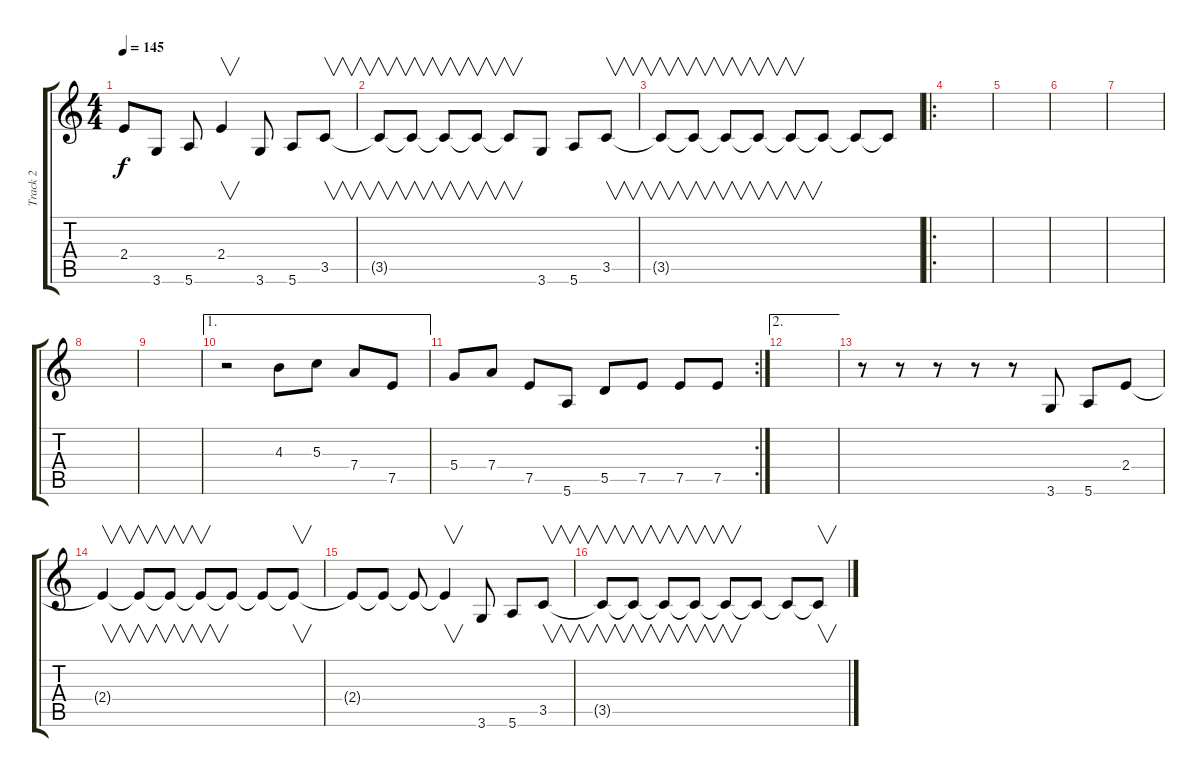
\track ("Track 2" "Track 2") {instrument overdrivenguitar}
\staff {score tabs}
\tuning (E4 B3 G3 D3 A2 E2) {hide}
\ts (4 4)
\tempo 145
\clef g2
\ks c
2.4{t}.8{dy f} 3.6.8 5.6.8 2.4.4{v} 3.6.8 5.6.8 3.5.8{v} |
3.5{t}.8{v} 3.5{t}.8{v} 3.5{t}.8{v} 3.5{t}.8{v} 3.5{t}.8{v} 3.6.8 5.6.8 3.5.8{v} |
3.5{t}.8{v} 3.5{t}.8{v} 3.5{t}.8{v} 3.5{t}.8{v} 3.5{t}.8{v} 3.5{t}.8 3.5{t}.8 3.5{t}.8 |
\ro
|
|
|
|
|
|
\ae 1
r.2 4.3.8 5.3.8 7.4.8 7.5.8 |
\rc 2
5.4.8 7.4.8 7.5.8 5.6.8 5.5.8 7.5.8 7.5.8 7.5.8 |
\ae 2
|
r.8 r.8 r.8 r.8 r.8 3.6.8 5.6.8 2.4.8 |
2.4{t}.4{v} 2.4{t}.8{v} 2.4{t}.8{v} 2.4{t}.8{v} 2.4{t}.8 2.4{t}.8 2.4{t}.8{v} |
2.4{t}.8 2.4{t}.8 2.4{t}.8 2.4{t}.4{v} 3.6.8 5.6.8 3.5.8{v} |
3.5{t}.8{v} 3.5{t}.8{v} 3.5{t}.8{v} 3.5{t}.8{v} 3.5{t}.8{v} 3.5{t}.8 3.5{t}.8 3.5{t}.8{v}
